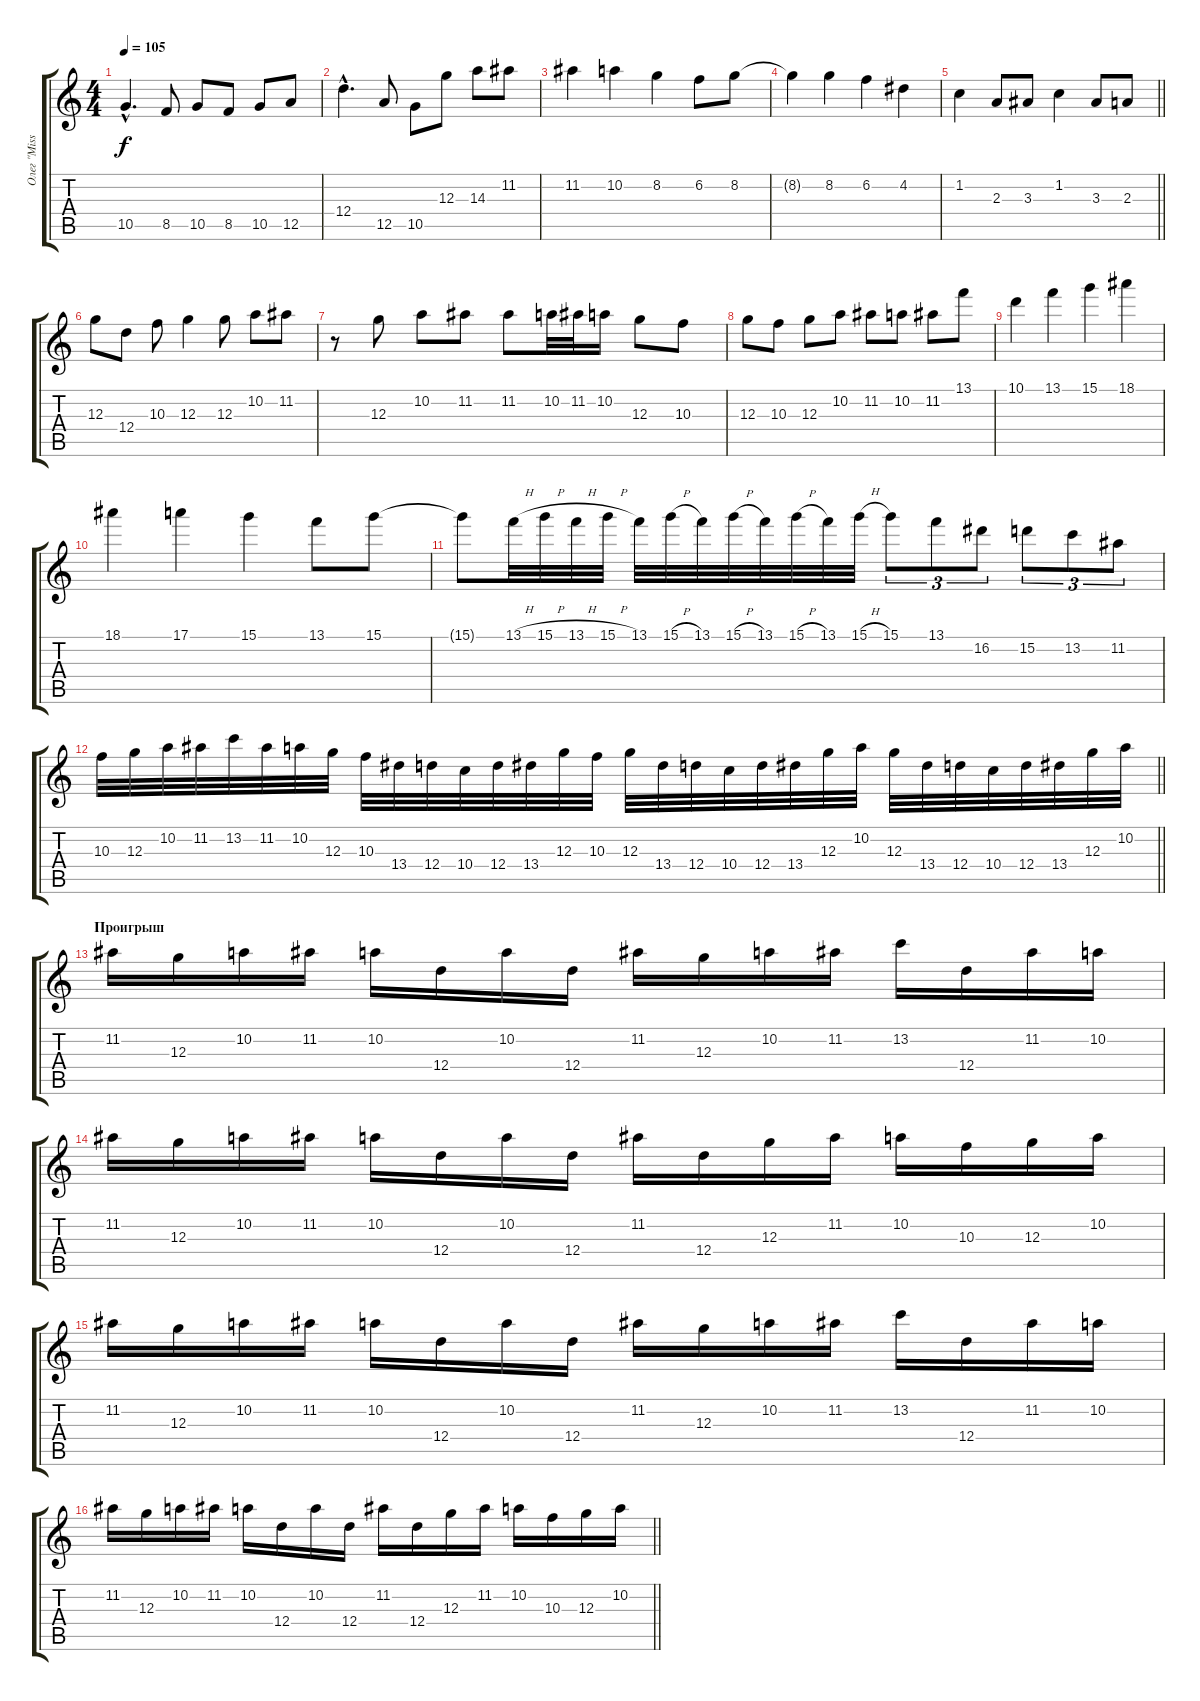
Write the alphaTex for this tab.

\track ("Олег \"Mission\" Мишин" "Олег \"Miss") {instrument overdrivenguitar}
\staff {score tabs}
\tuning (E4 B3 G3 D3 A2 E2) {hide}
\ts (4 4)
\tempo 105
\clef g2
\ks c
10.5{hac}.4{d dy f} 8.5.8 10.5.8 8.5.8 10.5.8 12.5.8 |
12.4{hac}.4{d} 12.5.8 10.5.8 12.3.8 14.3.8 11.2.8 |
11.2.4 10.2.4 8.2.4 6.2.8 8.2.8 |
8.2{t}.4 8.2.4 6.2.4 4.2.4 |
\barLineRight lightlight
1.2.4 2.3.8 3.3.8 1.2.4 3.3.8 2.3.8 |
12.3.8 12.4.8 10.3.8 12.3.4 12.3.8 10.2.8 11.2.8 |
r.8 12.3.8 10.2.8 11.2.8 11.2.8 10.2.32 11.2.32 10.2.16 12.3.8 10.3.8 |
12.3.8 10.3.8 12.3.8 10.2.8 11.2.8 10.2.8 11.2.8 13.1.8 |
10.1.4 13.1.4 15.1.4 18.1.4 |
18.1.4 17.1.4 15.1.4 13.1.8 15.1.8 |
15.1{t}.8 13.1{h}.32 15.1{h}.32 13.1{h}.32 15.1{h}.32 13.1.32 15.1{h}.32 13.1.32 15.1{h}.32 13.1.32 15.1{h}.32 13.1.32 15.1{h}.32 15.1.8{tu (3 2)} 13.1.8{tu (3 2)} 16.2.8{tu (3 2)} 15.2.8{tu (3 2)} 13.2.8{tu (3 2)} 11.2.8{tu (3 2)} |
\barLineRight lightlight
10.3.32 12.3.32 10.2.32 11.2.32 13.2.32 11.2.32 10.2.32 12.3.32 10.3.32 13.4.32 12.4.32 10.4.32 12.4.32 13.4.32 12.3.32 10.3.32 12.3.32 13.4.32 12.4.32 10.4.32 12.4.32 13.4.32 12.3.32 10.2.32 12.3.32 13.4.32 12.4.32 10.4.32 12.4.32 13.4.32 12.3.32 10.2.32 |
\section ("" "Проигрыш")
11.2.16 12.3.16 10.2.16 11.2.16 10.2.16 12.4.16 10.2.16 12.4.16 11.2.16 12.3.16 10.2.16 11.2.16 13.2.16 12.4.16 11.2.16 10.2.16 |
11.2.16 12.3.16 10.2.16 11.2.16 10.2.16 12.4.16 10.2.16 12.4.16 11.2.16 12.4.16 12.3.16 11.2.16 10.2.16 10.3.16 12.3.16 10.2.16 |
11.2.16 12.3.16 10.2.16 11.2.16 10.2.16 12.4.16 10.2.16 12.4.16 11.2.16 12.3.16 10.2.16 11.2.16 13.2.16 12.4.16 11.2.16 10.2.16 |
\barLineRight lightlight
11.2.16 12.3.16 10.2.16 11.2.16 10.2.16 12.4.16 10.2.16 12.4.16 11.2.16 12.4.16 12.3.16 11.2.16 10.2.16 10.3.16 12.3.16 10.2.16
